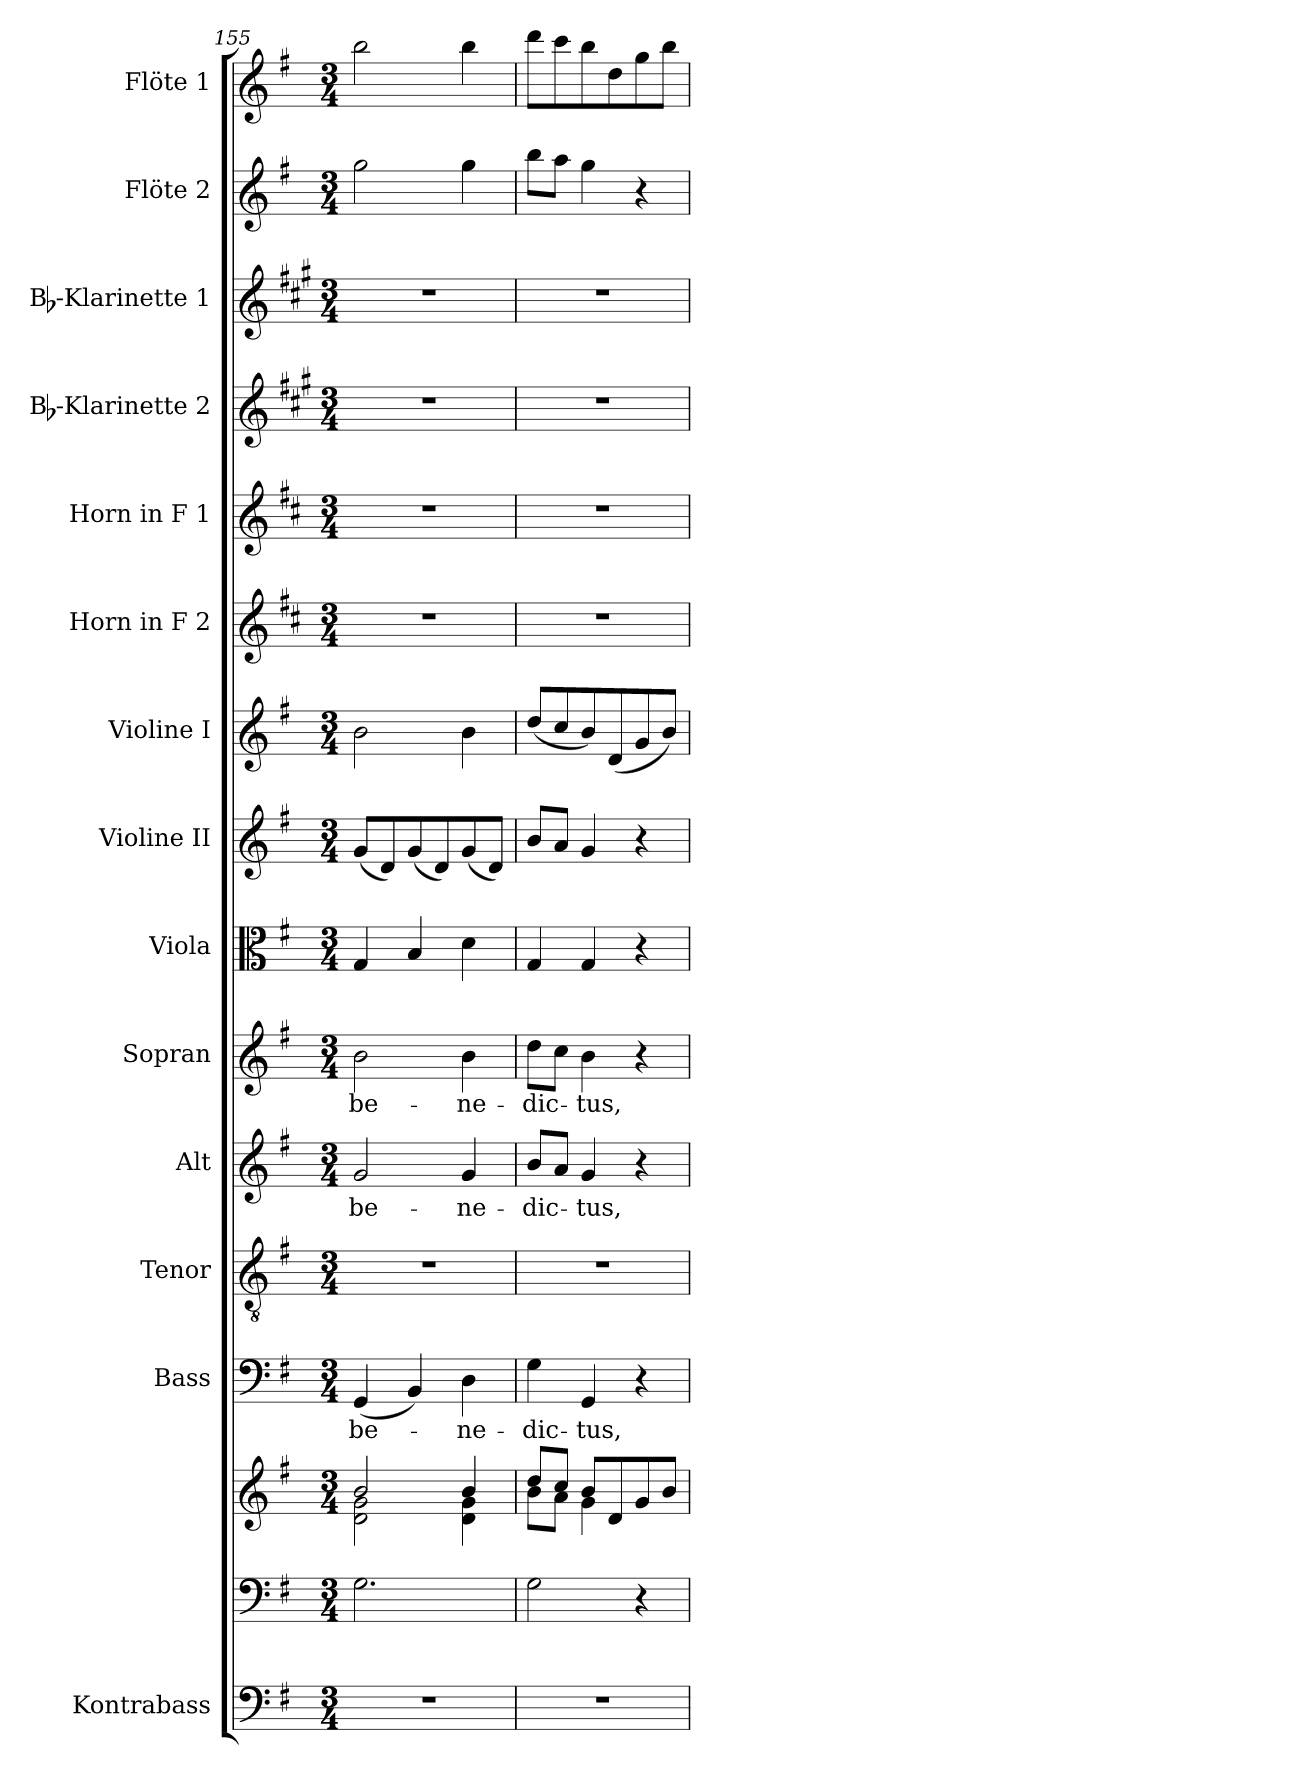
**kern	**kern	**kern	**kern	**text	**kern	**kern	**text	**kern	**text	**kern	**kern	**kern	**kern	**kern	**kern	**kern	**kern	**kern
*part15	*part14	*part14	*part13	*part13	*part12	*part11	*part11	*part10	*part10	*part9	*part8	*part7	*part6	*part5	*part4	*part3	*part2	*part1
*staff16	*staff15	*staff14	*staff13	*staff13	*staff12	*staff11	*staff11	*staff10	*staff10	*staff9	*staff8	*staff7	*staff6	*staff5	*staff4	*staff3	*staff2	*staff1
*I"Kontrabass	*	*	*I"Bass	*	*I"Tenor	*I"Alt	*	*I"Sopran	*	*I"Viola	*I"Violine II	*I"Violine I	*I"Horn in F 2	*I"Horn in F 1	*I"Bb-Klarinette 2	*I"Bb-Klarinette 1	*I"Flöte 2	*I"Flöte 1
*I'Kb.	*	*	*I'B.	*	*I'T.	*I'A.	*	*I'S.	*	*I'Vla.	*I'Vl. II	*I'Vl. I	*I'Horn 2	*I'Horn 1	*I'Bb Kl. 2	*I'Bb Kl. 1	*I'Fl. 2	*I'Fl. 1
*clefF4	*clefF4	*clefG2	*clefF4	*	*clefGv2	*clefG2	*	*clefG2	*	*clefC3	*clefG2	*clefG2	*clefG2	*clefG2	*clefG2	*clefG2	*clefG2	*clefG2
*ITrd7c12	*	*	*	*	*	*	*	*	*	*	*	*	*ITrd4c7	*ITrd4c7	*ITrd1c2	*ITrd1c2	*	*
*k[f#]	*k[f#]	*k[f#]	*k[f#]	*	*k[f#]	*k[f#]	*	*k[f#]	*	*k[f#]	*k[f#]	*k[f#]	*k[f#]	*k[f#]	*k[f#]	*k[f#]	*k[f#]	*k[f#]
*G:	*G:	*G:	*G:	*	*G:	*G:	*	*G:	*	*G:	*G:	*G:	*G:	*G:	*G:	*G:	*G:	*G:
*M3/4	*M3/4	*M3/4	*M3/4	*	*M3/4	*M3/4	*	*M3/4	*	*M3/4	*M3/4	*M3/4	*M3/4	*M3/4	*M3/4	*M3/4	*M3/4	*M3/4
=155	=155	=155	=155	=155	=155	=155	=155	=155	=155	=155	=155	=155	=155	=155	=155	=155	=155	=155
*	*	*^	*	*	*	*	*	*	*	*	*	*	*	*	*	*	*	*
!	!	!	!	!	!LO:LY:b	!	!	!LO:LY:b	!	!LO:LY:b	!	!	!	!	!	!	!	!	!
2.r	2.G\	2b/	2d\ 2g\	(<4GG/	be-	2.r	2g/	be-	2b\	be-	4G/	(<8g/L	2b\	2.r	2.r	2.r	2.r	2gg\	2bb\
.	.	.	.	.	.	.	.	.	.	.	.	8d/)	.	.	.	.	.	.	.
.	.	.	.	4BB/)	.	.	.	.	.	.	4B/	(<8g/	.	.	.	.	.	.	.
.	.	.	.	.	.	.	.	.	.	.	.	8d/)	.	.	.	.	.	.	.
!	!	!	!	!	!LO:LY:b	!	!	!LO:LY:b	!	!LO:LY:b	!	!	!	!	!	!	!	!	!
.	.	4b/	4d\ 4g\	4D\	-ne-	.	4g/	-ne-	4b\	-ne-	4d\	(<8g/	4b\	.	.	.	.	4gg\	4bb\
.	.	.	.	.	.	.	.	.	.	.	.	8d/J)	.	.	.	.	.	.	.
=156	=156	=156	=156	=156	=156	=156	=156	=156	=156	=156	=156	=156	=156	=156	=156	=156	=156	=156	=156
!	!	!	!	!	!LO:LY:b	!	!	!LO:LY:b	!	!LO:LY:b	!	!	!	!	!	!	!	!	!
2.r	2G\	8dd/L	8b\L	4G\	-dic-	2.r	8b/L	-dic-	8dd\L	-dic-	4G/	8b/L	(<8dd/L	2.r	2.r	2.r	2.r	8bb\L	8ddd\L
.	.	8cc/J	8a\J	.	.	.	8a/J	.	8cc\J	.	.	8a/J	8cc/	.	.	.	.	8aa\J	8ccc\
!	!	!	!	!	!LO:LY:b	!	!	!LO:LY:b	!	!LO:LY:b	!	!	!	!	!	!	!	!	!
.	.	8b/L	4g\	4GG/	-tus,	.	4g/	-tus,	4b\	-tus,	4G/	4g/	8b/)	.	.	.	.	4gg\	8bb\
.	.	8d/	.	.	.	.	.	.	.	.	.	.	(<8d/	.	.	.	.	.	8dd\
.	4r	8g/	4ryy	4r	.	.	4r	.	4r	.	4r	4r	8g/	.	.	.	.	4r	8gg\
.	.	8b/J	.	.	.	.	.	.	.	.	.	.	8b/J)	.	.	.	.	.	8bb\J
*	*	*v	*v	*	*	*	*	*	*	*	*	*	*	*	*	*	*	*	*
=	=	=	=	=	=	=	=	=	=	=	=	=	=	=	=	=	=	=
*-	*-	*-	*-	*-	*-	*-	*-	*-	*-	*-	*-	*-	*-	*-	*-	*-	*-	*-
